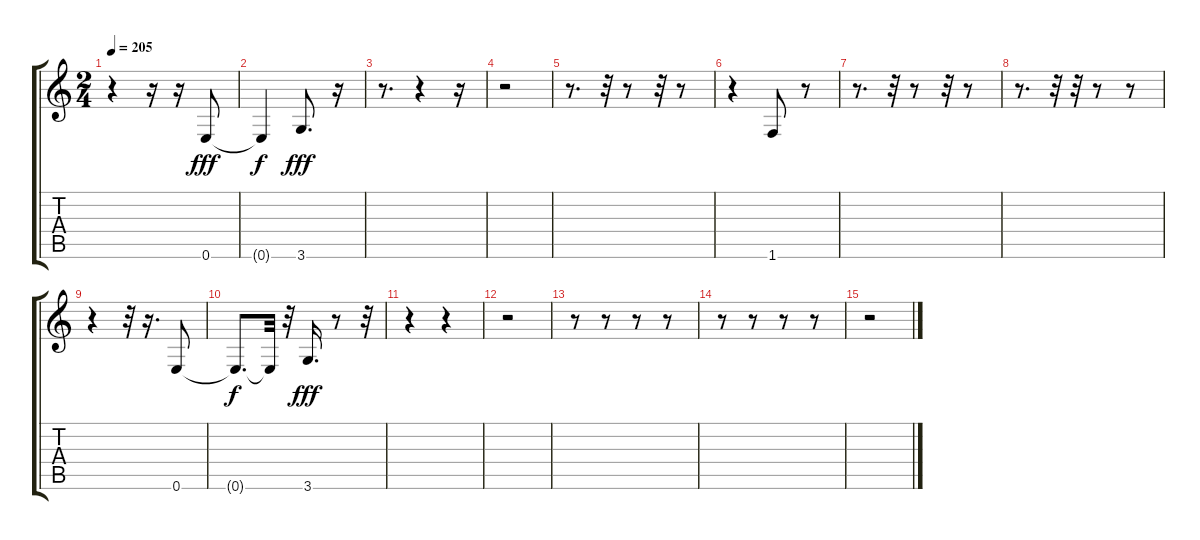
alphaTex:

\track "" {instrument electricguitarjazz}
\staff {score tabs}
\tuning (E4 B3 G3 D3 A2 E2) {hide}
\ts (2 4)
\tempo 205
\clef g2
\ks c
r.4{dy f} r.16 r.16 0.6.8{dy fff} |
0.6{t}.4{dy f} 3.6.8{d dy fff} r.16 |
r.8{d} r.4 r.16 |
r.2 |
r.8{d} r.32 r.8 r.32 r.8 |
r.4 1.6.8 r.8 |
r.8{d} r.32 r.8 r.32 r.8 |
r.8{d} r.32 r.32 r.8 r.8 |
r.4 r.32 r.16{d} 0.6.8 |
0.6{t}.8{d dy f} 0.6{t}.32 r.32 3.6.16{d dy fff} r.8 r.32 |
r.4 r.4 |
r.2 |
r.8 r.8 r.8 r.8 |
r.8 r.8 r.8 r.8 |
r.2
